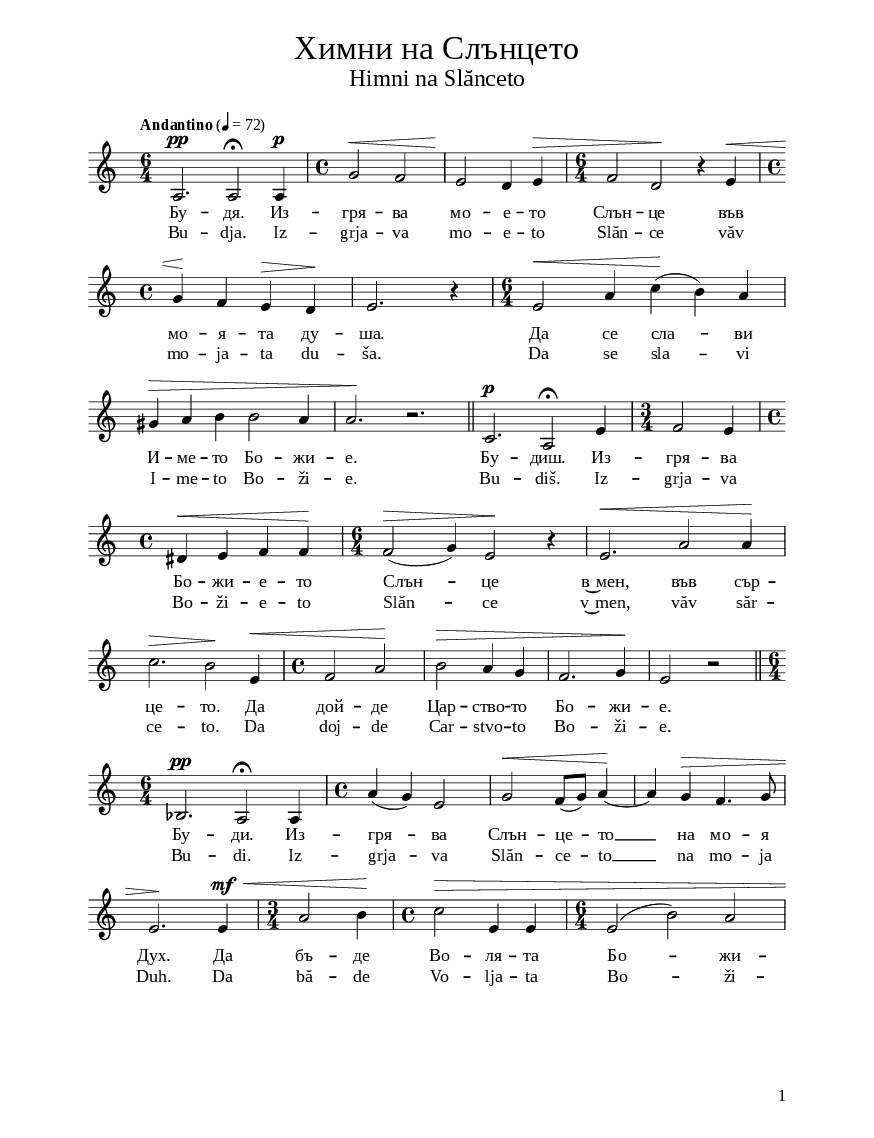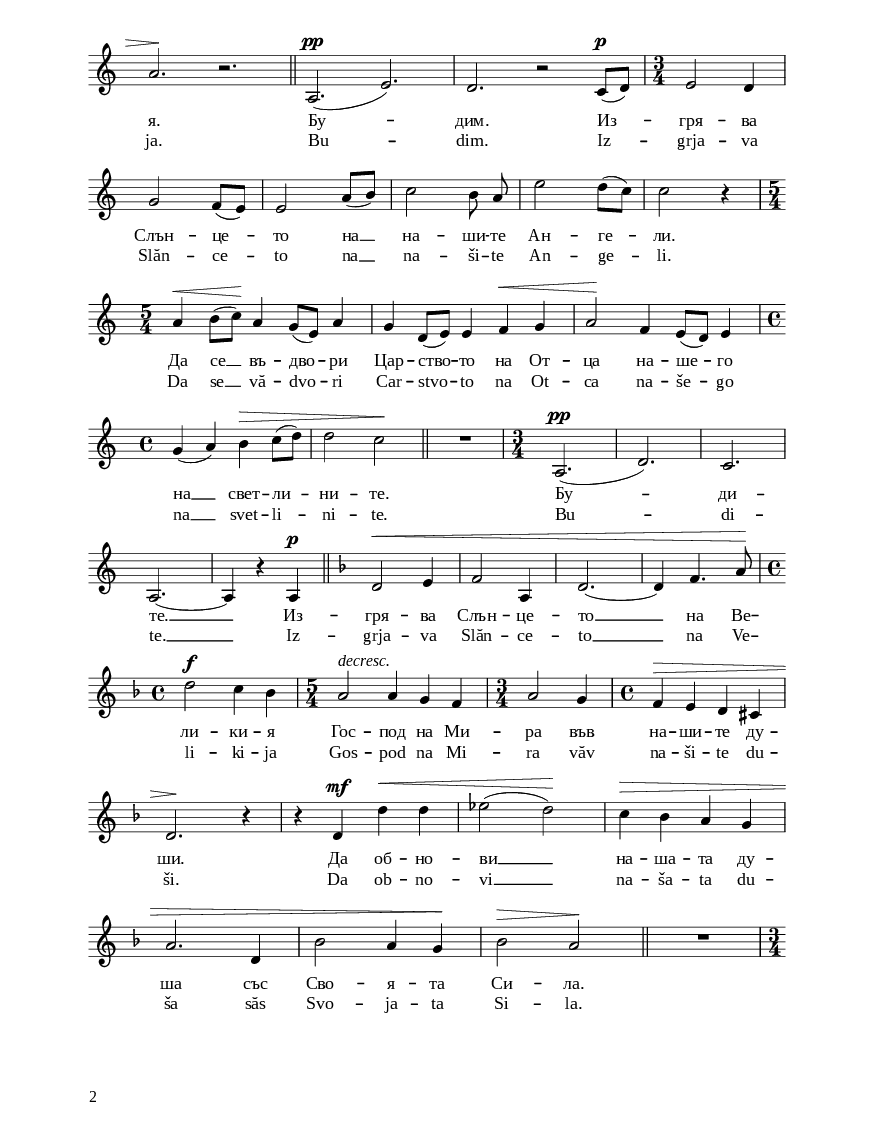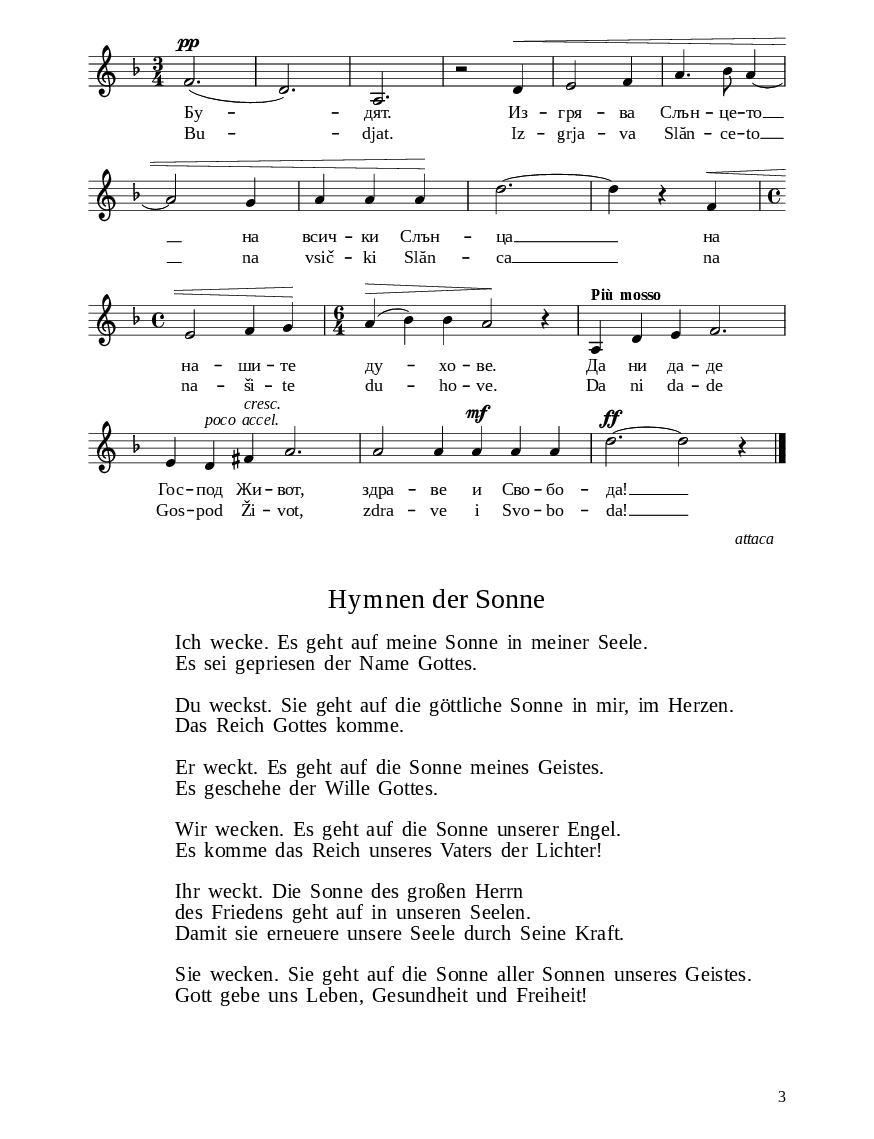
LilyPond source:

\version "2.24.1"

% include paper part and global functions
\include "include/globals.ily"

\bookpart {
  \label #'ref202
  \tocItem \markup "Химни на Слънцето – Himni na Slănceto "
  \include "include/bookpart-paper.ily"
  \score {
    \include "include/score-layout.ily"

    \new Voice \relative c' {
     \clef treble
      \key a \minor
      \time 6/4
      \tempoFunc "Andantino" 4 "72"
      \autoBeamOff
    a2.^\pp  a2 ^\fermata  a4^\p | % 2
  \time 4/4  | % 2
   g'2^\<  f2 | % 3
   e2 \!  d4  e4^\> | % 4
  \time 6/4  | % 4
   f2  d2 \! r4  
   \override Hairpin.to-barline = ##f
   \override Hairpin.after-line-breaking = ##t 
   e4^\< \break | % 5
   
  \time 4/4  | % 5
   g4 \! f4  e4^\>  d4  \! | % 6
   e2. r4 | % 7
  \time 6/4  | % 7
   e2^\<  a4  c4 ( \!  b4 )
   a4 \break | % 8
   gis4^\>  a4  b4  b2  a4
  | % 9
   a2. \! r2. \bar "||"
   c,2.^\p  a2 ^\fermata  e'4 | % 11
  \time 3/4  | % 11
   f2  e4 \break | % 12
    \time 4/4  | % 12
   dis4^\<  e4  f4  f4 \! | % 13
  \time 6/4  | % 13
   f2 (^\>  g4 )  e2 \! r4 | % 14
   e2.^\<  a2  a4 \! \break | % 15
   c2.^\>  b2 \! e,4^\< | % 16
  \time 4/4  | % 16
   f2  a2  \! | % 17
   b2^\>  a4  g4 | % 18
   f2.  g4  \! | % 19
   e2 r2 \bar "||"
  \break | 
  \time 6/4  | 
   bes2.^\pp  a2 ^\fermata  a4 | % 21
  \time 4/4  | % 21
   a'4 (  g4 )  e2 | % 22
   g2^\<  f8 ( [  g8 ) ]  a4 ~ \! | % 23
   a4  g4^\>  f4.  g8 \break | % 24
   e2.  \! e4 \mf ^\< | % 25
  \time 3/4  | % 25
   a2  b4 \! | % 26
  \time 4/4  | % 26
   c2^\>  e,4  e4 | % 27
  \time 6/4  | % 27
   e2 (  b'2 )  a2 \break | % 28
   a2. \! r2. \bar "||"
   a,2. (^\pp  e'2. ) |
   d2. r2  c8 ( [^\p  d8 ) ] | % 31
  \time 3/4  | % 31
   e2  d4  | % 32
     \break g2  f8 ( [  e8 ) ] | % 33
   e2  a8 ( [  b8 ) ] | % 34
   c2  b8  a8 | % 35
   e'2  d8 ( [  c8 ) ] | % 36
   c2 r4 \break | % 37
  \time 5/4  | % 37
   a4^\<  b8 ( [  c8 ) ] \!  a4
   g8 ( [  e8 ) ]  a4 | % 38
   g4  d8 ( [  e8 ) ]  e4  f4
  ^\<  g4 | % 39
   a2  \! f4  e8 ( [  d8 ) ] 
  e4 \break | 
  \time 4/4  |
   g4 (  a4 )  b4^\>  c8 ( [
   d8 ) ] | % 41
   d2  c2 \! \bar "||"
  R1 | % 43
  \time 3/4  | % 43
   a,2.^\pp ( | % 44
   d2. ) | % 45
   c2. \break | % 46
    a2. ~ | % 47
   a4 r4  a4^\p \bar "||"
  \key d \minor | % 48
   d2^\<  e4 | % 49
   f2  a,4 |
   d2. ~ | % 51
   d4  f4.  a8 \! \break | % 52
  \time 4/4  | % 52
   d2^\f  c4  bes4 | % 53
  \time 5/4  | % 53
   a2 ^\markup \italic "decresc."  a4  g4  f4 | % 54
  \time 3/4  | % 54
   a2  g4 | % 55
  \time 4/4  | % 55
   f4^\>  e4  d4  cis4 \break | % 56
   d2.  \! r4 | % 57
  r4  d4 ^\mf  d'4 ^\<  d4 | % 58
   es2 (  d2 ) \! | % 59
   c4  ^\>  bes4  a4  g4
  \break | 
   a2.  d,4 | % 61
   bes'2  a4  g4 \! | % 62
   bes2 ^\>  a2 ^\! \bar "||"
  R1 \break | % 64
  
   \time 3/4  | % 64
   f2.^\pp ( | % 65
   d2. ) | % 66
   a2. |
  r2  d4 ^\< | % 68
   e2  f4 | % 69
   a4.  bes8  a4 ~  | \break 
 
   a2  g4 | % 71
   a4  a4  a4 \! | % 72
   d2. ~  | % 73
   d4 r4  f,4 ^\< \break | % 74
  \time 4/4  | % 74
   e2  f4  g4  \! | % 75
  \time 6/4  | % 75
   a4 ( ^\>  bes4 )  bes4  a2  \!
  r4 | % 76
   a,4 ^\markup{ \bold {Più mosso} }  d4  e4
   f2. \break | % 77
   e4  d4 ^\markup{ \italic {poco accel.} } 
  fis4 ^\markup \italic "cresc."  a2. | % 78
   a2  a4  a4 ^\mf  a4  a4 | % 79
   d2. ~ ^\ff  d2 r4 \bar "|."
  }

  \addlyrics { Бу -- дя. Из -- гря -- ва мо -- е --
  то Слън -- це във мо -- я -- та ду
  -- ша. Да се сла  -- ви И -- ме --
  то Бо -- жи -- е. Бу -- диш. Из --
  гря -- ва Бо -- жи -- е -- то Слън 
  -- це в~мен, във сър -- це --
  то. Да дой -- де Цар -- ство -- то
  Бо -- жи -- е. Бу -- ди. Из -- гря
  -- ва Слън -- це -- то __  на
  мо -- я Дух. Да бъ -- де Во -- ля --
  та Бо -- жи -- я. Бу -- дим.
  Из  -- гря -- ва Слън -- це --
  то на __ на -- ши -- те Ан -- ге
  -- ли. Да се __ въ -- дво --
  ри Цар -- ство -- то на От --
  ца на -- ше -- го на __  свет --
  ли -- ни -- те. Бу -- ди -- те. __
   Из -- гря -- ва Слън -- це -- то __
   на Ве -- ли -- ки -- я Гос --
  под на Ми -- ра във на -- ши -- те
  ду -- ши. Да об -- но -- ви __  на --
  ша -- та ду -- ша със Сво -- я --
  та Си -- ла. Бу -- дят. Из --
  гря -- ва Слън -- це -- то __ на
  всич -- ки Слън -- ца __ на на --
  ши -- те ду -- хо -- ве. Да ни
  да -- де Гос -- под Жи -- вот, здра
  -- вe и Сво -- бо -- да! __ }
  \addlyrics { Bu -- dja. Iz -- grja -- va mo -- e --
  to Slăn -- ce văv mo -- ja -- ta du
  -- ša. Da se sla  -- vi I -- me --
  to Bo -- ži -- e. Bu -- diš. Iz --
  grja -- va Bo -- ži -- e -- to Slăn 
  -- ce v~men, văv săr -- ce --
  to. Da doj -- de Car -- stvo -- to
  Bo -- ži -- e. Bu -- di. Iz -- grja
  -- va Slăn -- ce -- to __ na
  mo -- ja Duh. Da bă -- de Vo -- lja --
  ta Bo -- ži -- ja. Bu -- dim.
  Iz  -- grja -- va Slăn -- ce --
  to na __ na -- ši -- te An -- ge
  -- li. Da se __  vă -- dvo --
  ri Car -- stvo -- to na Ot --
  ca na -- še -- go na __ svet --
  li -- ni -- te. Bu -- di -- te. __
   Iz -- grja -- va Slăn -- ce -- to __
   na Ve -- li -- ki -- ja Gos --
  pod na Mi -- ra văv na -- ši -- te
  du -- ši. Da ob -- no -- vi __  na --
  ša -- ta du -- ša săs Svo -- ja --
  ta Si -- la. Bu -- djat. Iz --
  grja -- va Slăn -- ce -- to __ na
  vsič -- ki Slăn -- ca __ na na --
  ši -- te du -- ho -- ve. Da ni
  da -- de Gos -- pod Ži -- vot, zdra
  -- ve i Svo -- bo -- da! __ }

    \header {
      title = \titleFunc "Химни на Слънцето" "Himni na Slănceto"
    }

    \midi{}

  } % score

  \markup \raise #2.8 \override #'(baseline-skip . 2) {
    \column {
      \fill-line \italic { "" "" \concat {"attaca" "   " }}
    }
  }
  
  \markup \empty-one

  % include foreign translation(s) of the song
  \version "2.24.2"

\markup \fill-line { \fontsize #deTitleFontSize "Hymnen der Sonne" }
\markup \null
\markup \null
\markup \fontsize #deCoupletFontSize {
  \hspace #7
  \override #`(baseline-skip . ,deCoupletBaselineSkip)

  \column {

   \line { " "Ich wecke. Es geht auf meine Sonne in meiner Seele.}

   \line { " "Es sei gepriesen der Name Gottes.}
   \line { " "}

   \line { " "Du weckst. Sie geht auf die göttliche Sonne in mir, im Herzen.}

   \line { " "Das Reich Gottes komme.}
  \line { " "}
   \line { " "Er weckt. Es geht auf die Sonne meines Geistes.}

   \line { " "Es geschehe der Wille Gottes.}
  \line { " "}
   \line { " "Wir wecken. Es geht auf die Sonne unserer Engel.}

   \line { " "Es komme das Reich unseres Vaters der Lichter!}
  \line { " "}
   \line { " "Ihr weckt. Die Sonne des großen Herrn  }
  \line { " "  des Friedens geht auf in unseren Seelen.}
   \line { " "Damit sie erneuere unsere Seele durch Seine Kraft.}
  \line { " "}

   \line { " "Sie wecken. Sie geht auf die Sonne aller Sonnen unseres Geistes.}

   \line { " "Gott gebe uns Leben, Gesundheit und Freiheit!}

  }
}


} % bookpart

% Più mosso
%
